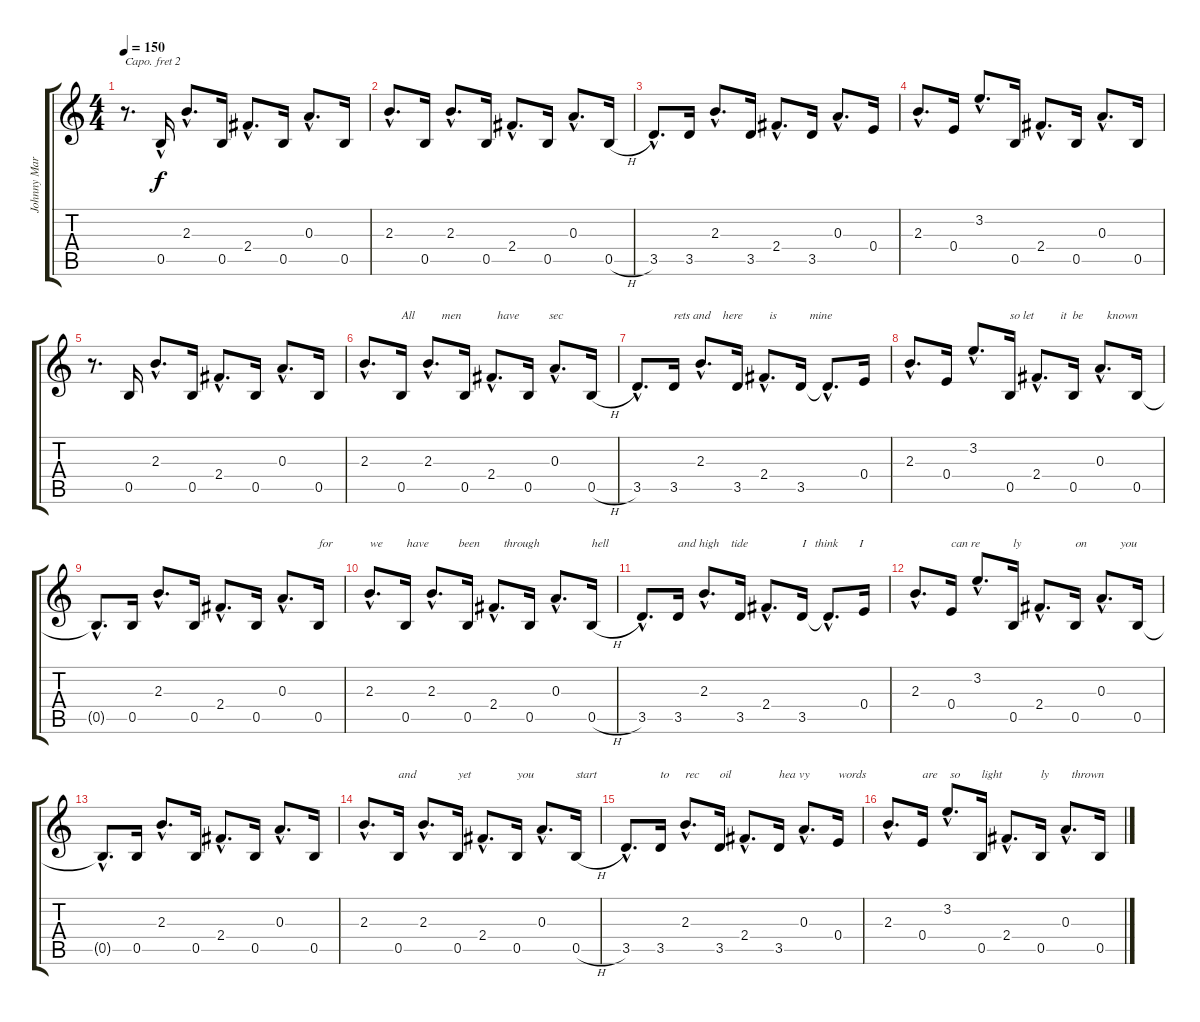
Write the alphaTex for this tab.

\track ("Johnny Marr" "Johnny Mar") {instrument overdrivenguitar}
\staff {score tabs}
\capo 2
\tuning (E4 B3 G3 D3 A2 E2) {hide}
\ts (4 4)
\tempo 150
\clef g2
\ks c
r.8{d dy f instrument overdrivenguitar} 0.5{hac}.16 2.3{hac}.8{d} 0.5.16 2.4{hac}.8{d} 0.5.16 0.3{hac}.8{d} 0.5.16 |
2.3{hac}.8{d} 0.5.16 2.3{hac}.8{d} 0.5.16 2.4{hac}.8{d} 0.5.16 0.3{hac}.8{d} 0.5{h}.16 |
3.5{hac}.8{d} 3.5.16 2.3{hac}.8{d} 3.5.16 2.4{hac}.8{d} 3.5.16 0.3{hac}.8{d} 0.4.16 |
2.3{hac}.8{d} 0.4.16 3.2{hac}.8{d} 0.5.16 2.4{hac}.8{d} 0.5.16 0.3{hac}.8{d} 0.5.16 |
r.8{d} 0.5.16 2.3{hac}.8{d} 0.5.16 2.4{hac}.8{d} 0.5.16 0.3{hac}.8{d} 0.5.16 |
2.3{hac}.8{d} 0.5.16{txt "All         men            have          sec"} 2.3{hac}.8{d} 0.5.16 2.4{hac}.8{d} 0.5.16 0.3{hac}.8{d} 0.5{h}.16 |
3.5{hac}.8{d} 3.5.16{txt "rets and    here         is           mine"} 2.3{hac}.8{d} 3.5.16 2.4{hac}.8{d} 3.5.16 3.5{hac t}.8{d} 0.4.16 |
2.3{hac}.8{d} 0.4.16 3.2{hac}.8{d} 0.5.16{txt "so let         it  be        known"} 2.4{hac}.8{d} 0.5.16 0.3{hac}.8{d} 0.5.16 |
0.5{hac t}.8{d} 0.5.16 2.3{hac}.8{d} 0.5.16 2.4{hac}.8{d} 0.5.16 0.3{hac}.8{d} 0.5.16{txt "for"} |
2.3{hac}.8{d txt "we        have          been        through   "} 0.5.16 2.3{hac}.8{d} 0.5.16 2.4{hac}.8{d} 0.5.16 0.3{hac}.8{d} 0.5{h}.16{txt "hell"} |
3.5{hac}.8{d} 3.5.16{txt "and high    tide"} 2.3{hac}.8{d} 3.5.16 2.4{hac}.8{d} 3.5.16{txt "I   think       I"} 3.5{hac t}.8{d} 0.4.16 |
2.3{hac}.8{d} 0.4.16{txt "can re"} 3.2{hac}.8{d} 0.5.16{txt "ly"} 2.4{hac}.8{d} 0.5.16{txt "on           you"} 0.3{hac}.8{d} 0.5.16 |
0.5{hac t}.8{d} 0.5.16 2.3{hac}.8{d} 0.5.16 2.4{hac}.8{d} 0.5.16 0.3{hac}.8{d} 0.5.16 |
2.3{hac}.8{d} 0.5.16{txt "and"} 2.3{hac}.8{d} 0.5.16{txt "yet"} 2.4{hac}.8{d} 0.5.16{txt "you"} 0.3{hac}.8{d} 0.5{h}.16{txt "start"} |
3.5{hac}.8{d} 3.5.16{txt "to"} 2.3{hac}.8{d txt "rec"} 3.5.16{txt "oil"} 2.4{hac}.8{d} 3.5.16{txt "hea vy"} 0.3{hac}.8{d} 0.4.16{txt "words"} |
2.3{hac}.8{d} 0.4.16{txt "are"} 3.2{hac}.8{d txt " so"} 0.5.16{txt "light"} 2.4{hac}.8{d} 0.5.16{txt "ly"} 0.3{hac}.8{d txt "  thrown"} 0.5.16
